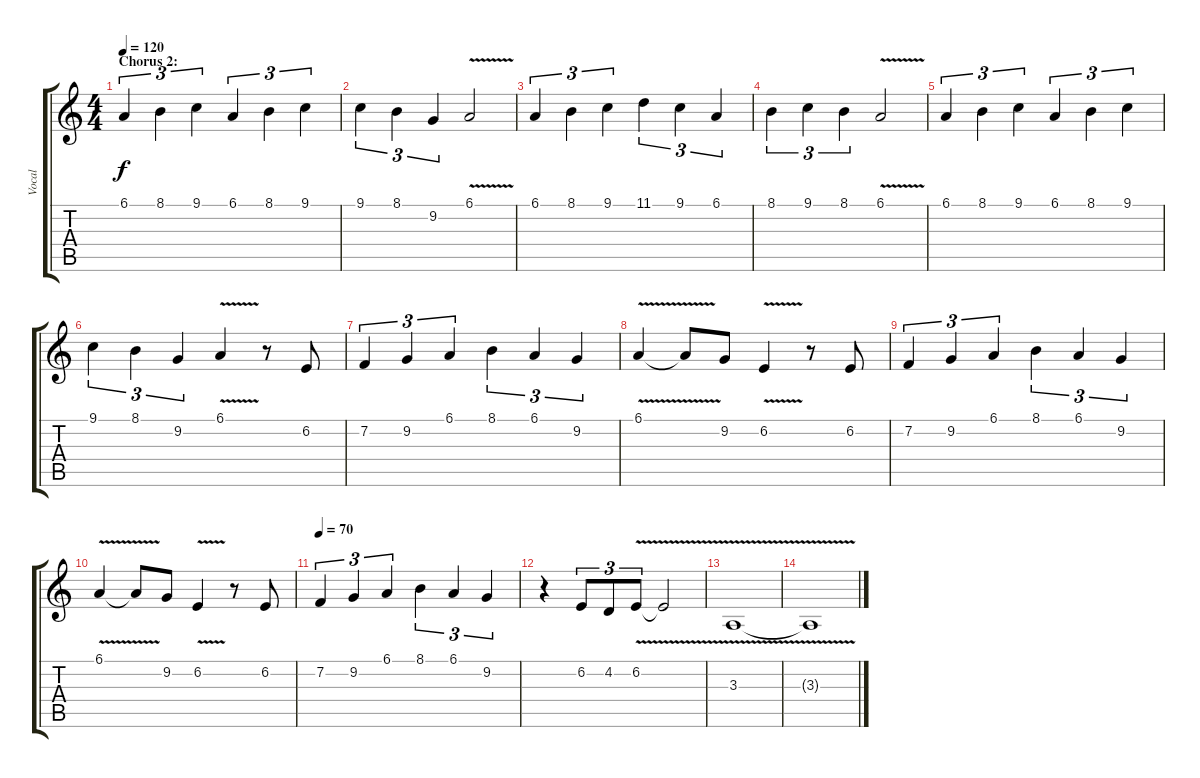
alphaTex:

\track ("Vocal" "Vocal") {instrument oboe}
\staff {score tabs}
\tuning (Eb4 Bb3 Gb3 Db3 Ab2 Eb2) {hide}
\ts (4 4)
\section ("" "Chorus 2:")
\tempo 120
\clef g2
\ks c
6.1.4{tu (3 2) dy f} 8.1.4{tu (3 2)} 9.1.4{tu (3 2)} 6.1.4{tu (3 2)} 8.1.4{tu (3 2)} 9.1.4{tu (3 2)} |
9.1.4{tu (3 2)} 8.1.4{tu (3 2)} 9.2.4{tu (3 2)} 6.1{v}.2 |
6.1.4{tu (3 2)} 8.1.4{tu (3 2)} 9.1.4{tu (3 2)} 11.1.4{tu (3 2)} 9.1.4{tu (3 2)} 6.1.4{tu (3 2)} |
8.1.4{tu (3 2)} 9.1.4{tu (3 2)} 8.1.4{tu (3 2)} 6.1{v}.2 |
6.1.4{tu (3 2)} 8.1.4{tu (3 2)} 9.1.4{tu (3 2)} 6.1.4{tu (3 2)} 8.1.4{tu (3 2)} 9.1.4{tu (3 2)} |
9.1.4{tu (3 2)} 8.1.4{tu (3 2)} 9.2.4{tu (3 2)} 6.1{v}.4 r.8 6.2.8 |
7.2.4{tu (3 2)} 9.2.4{tu (3 2)} 6.1.4{tu (3 2)} 8.1.4{tu (3 2)} 6.1.4{tu (3 2)} 9.2.4{tu (3 2)} |
6.1{v}.4 6.1{t}.8 9.2.8 6.2{v}.4 r.8 6.2.8 |
7.2.4{tu (3 2)} 9.2.4{tu (3 2)} 6.1.4{tu (3 2)} 8.1.4{tu (3 2)} 6.1.4{tu (3 2)} 9.2.4{tu (3 2)} |
6.1{v}.4 6.1{t}.8 9.2.8 6.2{v}.4 r.8 6.2.8 |
\tempo 70
7.2.4{tu (3 2)} 9.2.4{tu (3 2)} 6.1.4{tu (3 2)} 8.1.4{tu (3 2)} 6.1.4{tu (3 2)} 9.2.4{tu (3 2)} |
r.4 6.2.8{tu (3 2)} 4.2.8{tu (3 2)} 6.2{v}.8{tu (3 2)} 6.2{t}.2 |
3.3{v}.1 |
3.3{t}.1
